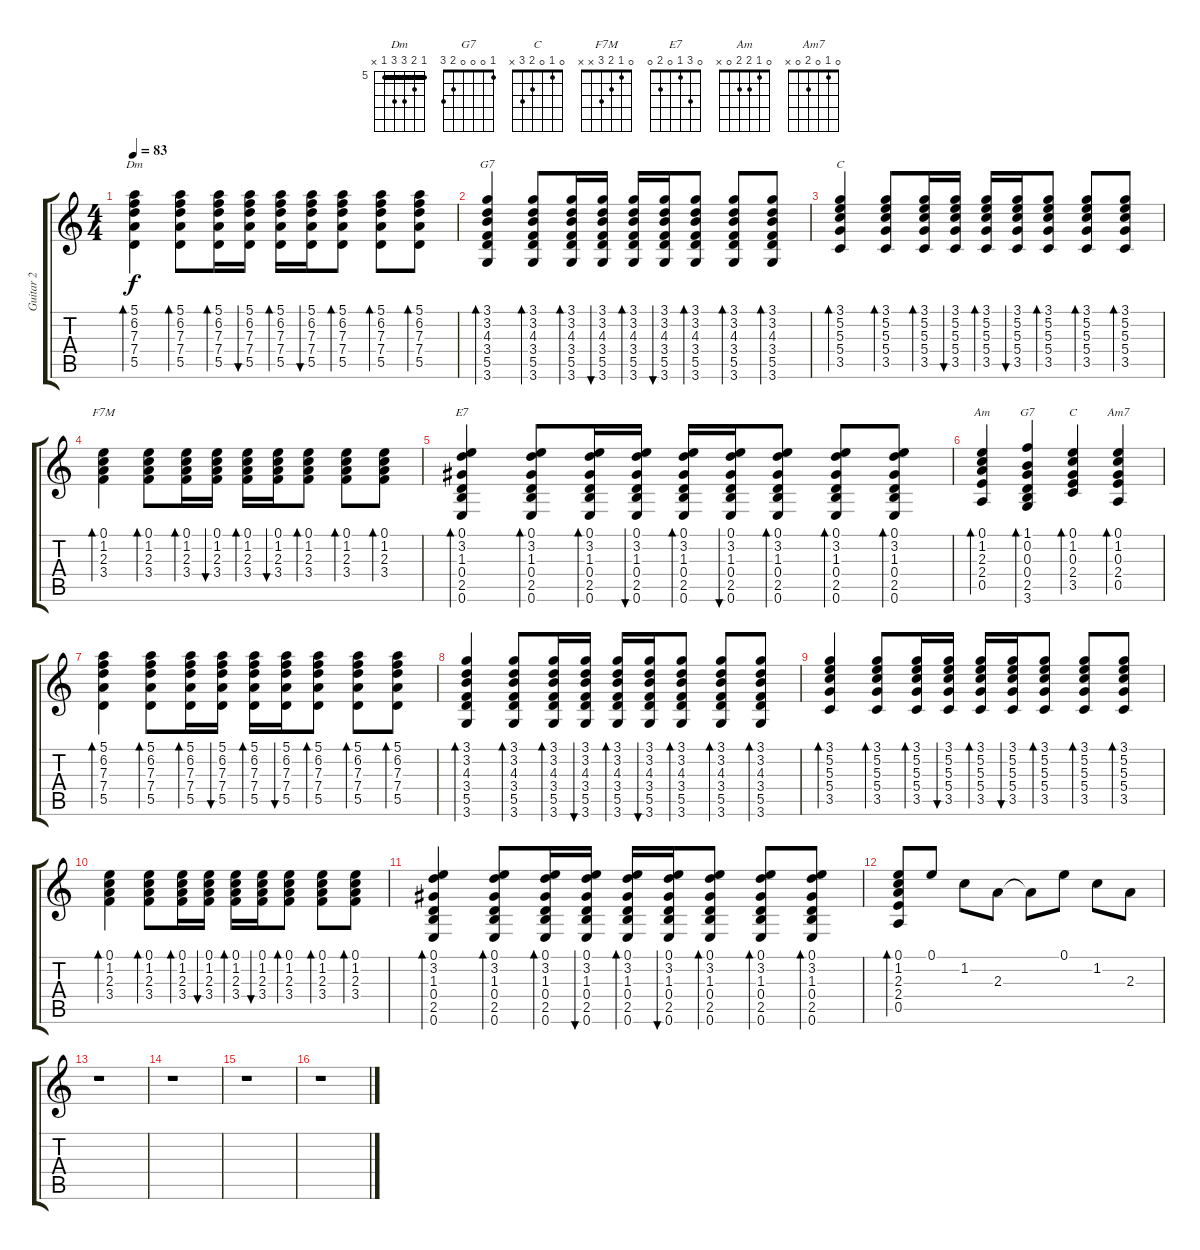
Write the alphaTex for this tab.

\track ("Guitar 2" "Guitar 2") {instrument acousticguitarsteel}
\staff {score tabs}
\tuning (E4 B3 G3 D3 A2 E2) {hide}
\chord ("Dm" 5 6 7 7 5 x) {firstfret 5 barre 5}
\chord ("G7" 3 3 4 3 5 3) {barre 3}
\chord ("C" 3 5 5 5 3 x) {barre 3}
\chord ("F7M" 0 1 2 3 x x)
\chord ("E7" 0 3 1 0 2 0)
\chord ("Am" 0 1 2 2 0 x)
\chord ("G7" 1 0 0 0 2 3)
\chord ("C" 0 1 0 2 3 x)
\chord ("Am7" 0 1 0 2 0 x)
\ts (4 4)
\tempo 83
\clef g2
\ks c
(5.1 6.2 7.3 7.4 5.5).4{bd 60 ch "Dm" dy f} (5.1 6.2 7.3 7.4 5.5).8{bd 60} (5.1 6.2 7.3 7.4 5.5).16{bd 60} (5.1 6.2 7.3 7.4 5.5).16{bu 60} (5.1 6.2 7.3 7.4 5.5).16{bd 60} (5.1 6.2 7.3 7.4 5.5).16{bu 60} (5.1 6.2 7.3 7.4 5.5).8{bd 60} (5.1 6.2 7.3 7.4 5.5).8{bd 60} (5.1 6.2 7.3 7.4 5.5).8{bd 60} |
(3.1 3.2 4.3 3.4 5.5 3.6).4{bd 60 ch "G7"} (3.1 3.2 4.3 3.4 5.5 3.6).8{bd 60} (3.1 3.2 4.3 3.4 5.5 3.6).16{bd 60} (3.1 3.2 4.3 3.4 5.5 3.6).16{bu 60} (3.1 3.2 4.3 3.4 5.5 3.6).16{bd 60} (3.1 3.2 4.3 3.4 5.5 3.6).16{bu 60} (3.1 3.2 4.3 3.4 5.5 3.6).8{bd 60} (3.1 3.2 4.3 3.4 5.5 3.6).8{bd 60} (3.1 3.2 4.3 3.4 5.5 3.6).8{bd 60} |
(3.1 5.2 5.3 5.4 3.5).4{bd 60 ch "C"} (3.1 5.2 5.3 5.4 3.5).8{bd 60} (3.1 5.2 5.3 5.4 3.5).16{bd 60} (3.1 5.2 5.3 5.4 3.5).16{bu 60} (3.1 5.2 5.3 5.4 3.5).16{bd 60} (3.1 5.2 5.3 5.4 3.5).16{bu 60} (3.1 5.2 5.3 5.4 3.5).8{bd 60} (3.1 5.2 5.3 5.4 3.5).8{bd 60} (3.1 5.2 5.3 5.4 3.5).8{bd 60} |
(0.1 1.2 2.3 3.4).4{bd 60 ch "F7M"} (0.1 1.2 2.3 3.4).8{bd 60} (0.1 1.2 2.3 3.4).16{bd 60} (0.1 1.2 2.3 3.4).16{bu 60} (0.1 1.2 2.3 3.4).16{bd 60} (0.1 1.2 2.3 3.4).16{bu 60} (0.1 1.2 2.3 3.4).8{bd 60} (0.1 1.2 2.3 3.4).8{bd 60} (0.1 1.2 2.3 3.4).8{bd 60} |
(0.1 3.2 1.3 0.4 2.5 0.6).4{bd 60 ch "E7"} (0.1 3.2 1.3 0.4 2.5 0.6).8{bd 60} (0.1 3.2 1.3 0.4 2.5 0.6).16{bd 60} (0.1 3.2 1.3 0.4 2.5 0.6).16{bu 60} (0.1 3.2 1.3 0.4 2.5 0.6).16{bd 60} (0.1 3.2 1.3 0.4 2.5 0.6).16{bu 60} (0.1 3.2 1.3 0.4 2.5 0.6).8{bd 60} (0.1 3.2 1.3 0.4 2.5 0.6).8{bd 60} (0.1 3.2 1.3 0.4 2.5 0.6).8{bd 60} |
(0.1 1.2 2.3 2.4 0.5).4{bd 60 ch "Am"} (1.1 0.2 0.3 0.4 2.5 3.6).4{bd 60 ch "G7"} (0.1 1.2 0.3 2.4 3.5).4{bd 60 ch "C"} (0.1 1.2 0.3 2.4 0.5).4{bd 60 ch "Am7"} |
(5.1 6.2 7.3 7.4 5.5).4{bd 60} (5.1 6.2 7.3 7.4 5.5).8{bd 60} (5.1 6.2 7.3 7.4 5.5).16{bd 60} (5.1 6.2 7.3 7.4 5.5).16{bu 60} (5.1 6.2 7.3 7.4 5.5).16{bd 60} (5.1 6.2 7.3 7.4 5.5).16{bu 60} (5.1 6.2 7.3 7.4 5.5).8{bd 60} (5.1 6.2 7.3 7.4 5.5).8{bd 60} (5.1 6.2 7.3 7.4 5.5).8{bd 60} |
(3.1 3.2 4.3 3.4 5.5 3.6).4{bd 60} (3.1 3.2 4.3 3.4 5.5 3.6).8{bd 60} (3.1 3.2 4.3 3.4 5.5 3.6).16{bd 60} (3.1 3.2 4.3 3.4 5.5 3.6).16{bu 60} (3.1 3.2 4.3 3.4 5.5 3.6).16{bd 60} (3.1 3.2 4.3 3.4 5.5 3.6).16{bu 60} (3.1 3.2 4.3 3.4 5.5 3.6).8{bd 60} (3.1 3.2 4.3 3.4 5.5 3.6).8{bd 60} (3.1 3.2 4.3 3.4 5.5 3.6).8{bd 60} |
(3.1 5.2 5.3 5.4 3.5).4{bd 60} (3.1 5.2 5.3 5.4 3.5).8{bd 60} (3.1 5.2 5.3 5.4 3.5).16{bd 60} (3.1 5.2 5.3 5.4 3.5).16{bu 60} (3.1 5.2 5.3 5.4 3.5).16{bd 60} (3.1 5.2 5.3 5.4 3.5).16{bu 60} (3.1 5.2 5.3 5.4 3.5).8{bd 60} (3.1 5.2 5.3 5.4 3.5).8{bd 60} (3.1 5.2 5.3 5.4 3.5).8{bd 60} |
(0.1 1.2 2.3 3.4).4{bd 60} (0.1 1.2 2.3 3.4).8{bd 60} (0.1 1.2 2.3 3.4).16{bd 60} (0.1 1.2 2.3 3.4).16{bu 60} (0.1 1.2 2.3 3.4).16{bd 60} (0.1 1.2 2.3 3.4).16{bu 60} (0.1 1.2 2.3 3.4).8{bd 60} (0.1 1.2 2.3 3.4).8{bd 60} (0.1 1.2 2.3 3.4).8{bd 60} |
(0.1 3.2 1.3 0.4 2.5 0.6).4{bd 60} (0.1 3.2 1.3 0.4 2.5 0.6).8{bd 60} (0.1 3.2 1.3 0.4 2.5 0.6).16{bd 60} (0.1 3.2 1.3 0.4 2.5 0.6).16{bu 60} (0.1 3.2 1.3 0.4 2.5 0.6).16{bd 60} (0.1 3.2 1.3 0.4 2.5 0.6).16{bu 60} (0.1 3.2 1.3 0.4 2.5 0.6).8{bd 60} (0.1 3.2 1.3 0.4 2.5 0.6).8{bd 60} (0.1 3.2 1.3 0.4 2.5 0.6).8{bd 60} |
(0.1 1.2 2.3 2.4 0.5).8{bd 60} 0.1.8 1.2.8 2.3.8 2.3{t}.8 0.1.8 1.2.8 2.3.8 |
r.1 |
r.1 |
r.1 |
r.1
